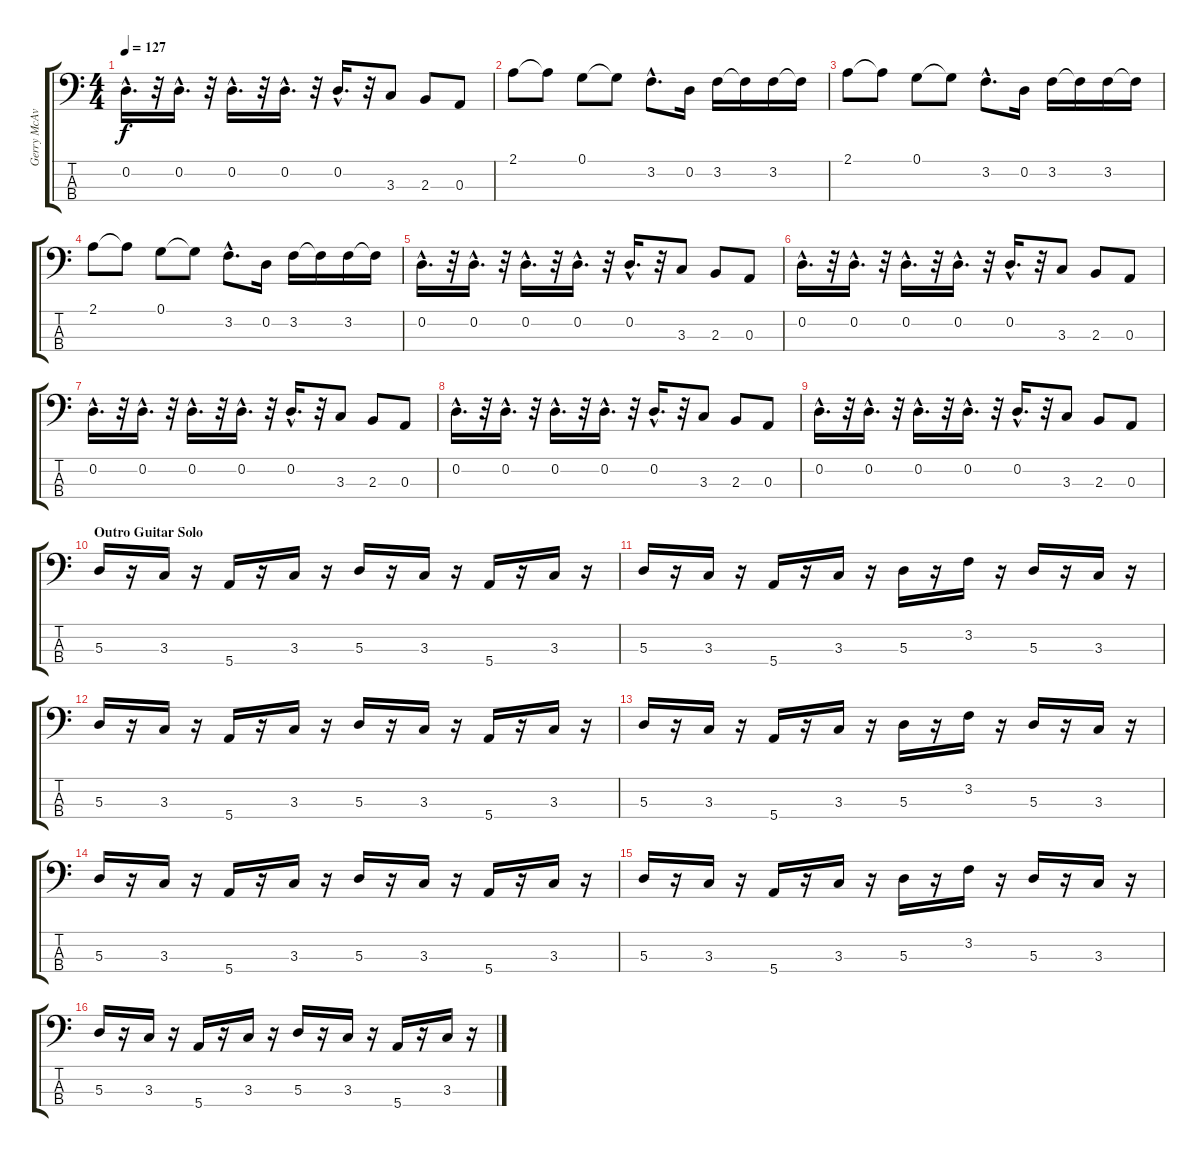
\track ("Gerry McAvoy" "Gerry McAv") {instrument electricbassfinger}
\staff {score tabs}
\tuning (G2 D2 A1 E1) {hide}
\ts (4 4)
\tempo 127
\clef f4
\ks c
0.2{hac}.16{d dy f} r.32 0.2{hac}.16{d} r.32 0.2{hac}.16{d} r.32 0.2{hac}.16{d} r.32 0.2{hac}.16{d} r.32 3.3.8 2.3.8 0.3.8 |
2.1.8 2.1{t}.8 0.1.8 0.1{t}.8 3.2{hac}.8{d} 0.2.16 3.2.16 3.2{t}.16 3.2.16 3.2{t}.16 |
2.1.8 2.1{t}.8 0.1.8 0.1{t}.8 3.2{hac}.8{d} 0.2.16 3.2.16 3.2{t}.16 3.2.16 3.2{t}.16 |
2.1.8 2.1{t}.8 0.1.8 0.1{t}.8 3.2{hac}.8{d} 0.2.16 3.2.16 3.2{t}.16 3.2.16 3.2{t}.16 |
0.2{hac}.16{d} r.32 0.2{hac}.16{d} r.32 0.2{hac}.16{d} r.32 0.2{hac}.16{d} r.32 0.2{hac}.16{d} r.32 3.3.8 2.3.8 0.3.8 |
0.2{hac}.16{d} r.32 0.2{hac}.16{d} r.32 0.2{hac}.16{d} r.32 0.2{hac}.16{d} r.32 0.2{hac}.16{d} r.32 3.3.8 2.3.8 0.3.8 |
0.2{hac}.16{d} r.32 0.2{hac}.16{d} r.32 0.2{hac}.16{d} r.32 0.2{hac}.16{d} r.32 0.2{hac}.16{d} r.32 3.3.8 2.3.8 0.3.8 |
0.2{hac}.16{d} r.32 0.2{hac}.16{d} r.32 0.2{hac}.16{d} r.32 0.2{hac}.16{d} r.32 0.2{hac}.16{d} r.32 3.3.8 2.3.8 0.3.8 |
0.2{hac}.16{d} r.32 0.2{hac}.16{d} r.32 0.2{hac}.16{d} r.32 0.2{hac}.16{d} r.32 0.2{hac}.16{d} r.32 3.3.8 2.3.8 0.3.8 |
\section ("" "Outro Guitar Solo")
5.3.16 r.16 3.3.16 r.16 5.4.16 r.16 3.3.16 r.16 5.3.16 r.16 3.3.16 r.16 5.4.16 r.16 3.3.16 r.16 |
5.3.16 r.16 3.3.16 r.16 5.4.16 r.16 3.3.16 r.16 5.3.16 r.16 3.2.16 r.16 5.3.16 r.16 3.3.16 r.16 |
5.3.16 r.16 3.3.16 r.16 5.4.16 r.16 3.3.16 r.16 5.3.16 r.16 3.3.16 r.16 5.4.16 r.16 3.3.16 r.16 |
5.3.16 r.16 3.3.16 r.16 5.4.16 r.16 3.3.16 r.16 5.3.16 r.16 3.2.16 r.16 5.3.16 r.16 3.3.16 r.16 |
5.3.16 r.16 3.3.16 r.16 5.4.16 r.16 3.3.16 r.16 5.3.16 r.16 3.3.16 r.16 5.4.16 r.16 3.3.16 r.16 |
5.3.16 r.16 3.3.16 r.16 5.4.16 r.16 3.3.16 r.16 5.3.16 r.16 3.2.16 r.16 5.3.16 r.16 3.3.16 r.16 |
5.3.16 r.16 3.3.16 r.16 5.4.16 r.16 3.3.16 r.16 5.3.16 r.16 3.3.16 r.16 5.4.16 r.16 3.3.16 r.16
